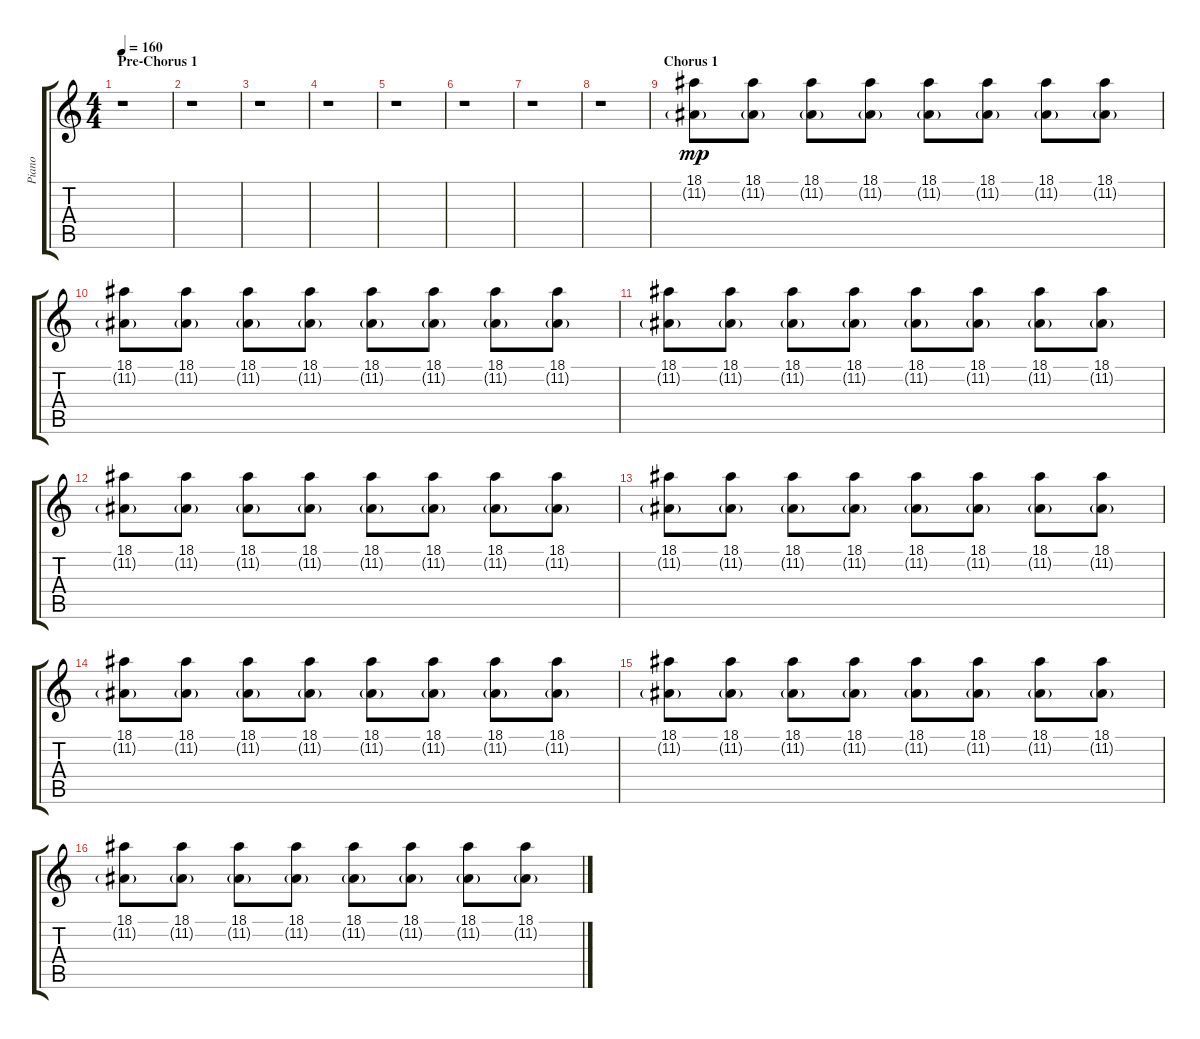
\track ("Piano" "Piano") {instrument electricgrandpiano}
\staff {score tabs}
\tuning (E4 B3 G3 D3 A2 E2) {hide}
\ts (4 4)
\section ("" "Pre-Chorus 1")
\tempo 160
\clef g2
\ks c
r.1{dy mp} |
r.1 |
r.1 |
r.1 |
r.1 |
r.1 |
r.1 |
r.1 |
\section ("" "Chorus 1")
(18.1 11.2{g}).8 (18.1 11.2{g}).8 (18.1 11.2{g}).8 (18.1 11.2{g}).8 (18.1 11.2{g}).8 (18.1 11.2{g}).8 (18.1 11.2{g}).8 (18.1 11.2{g}).8 |
(18.1 11.2{g}).8 (18.1 11.2{g}).8 (18.1 11.2{g}).8 (18.1 11.2{g}).8 (18.1 11.2{g}).8 (18.1 11.2{g}).8 (18.1 11.2{g}).8 (18.1 11.2{g}).8 |
(18.1 11.2{g}).8 (18.1 11.2{g}).8 (18.1 11.2{g}).8 (18.1 11.2{g}).8 (18.1 11.2{g}).8 (18.1 11.2{g}).8 (18.1 11.2{g}).8 (18.1 11.2{g}).8 |
(18.1 11.2{g}).8 (18.1 11.2{g}).8 (18.1 11.2{g}).8 (18.1 11.2{g}).8 (18.1 11.2{g}).8 (18.1 11.2{g}).8 (18.1 11.2{g}).8 (18.1 11.2{g}).8 |
(18.1 11.2{g}).8 (18.1 11.2{g}).8 (18.1 11.2{g}).8 (18.1 11.2{g}).8 (18.1 11.2{g}).8 (18.1 11.2{g}).8 (18.1 11.2{g}).8 (18.1 11.2{g}).8 |
(18.1 11.2{g}).8 (18.1 11.2{g}).8 (18.1 11.2{g}).8 (18.1 11.2{g}).8 (18.1 11.2{g}).8 (18.1 11.2{g}).8 (18.1 11.2{g}).8 (18.1 11.2{g}).8 |
(18.1 11.2{g}).8 (18.1 11.2{g}).8 (18.1 11.2{g}).8 (18.1 11.2{g}).8 (18.1 11.2{g}).8 (18.1 11.2{g}).8 (18.1 11.2{g}).8 (18.1 11.2{g}).8 |
(18.1 11.2{g}).8 (18.1 11.2{g}).8 (18.1 11.2{g}).8 (18.1 11.2{g}).8 (18.1 11.2{g}).8 (18.1 11.2{g}).8 (18.1 11.2{g}).8 (18.1 11.2{g}).8
